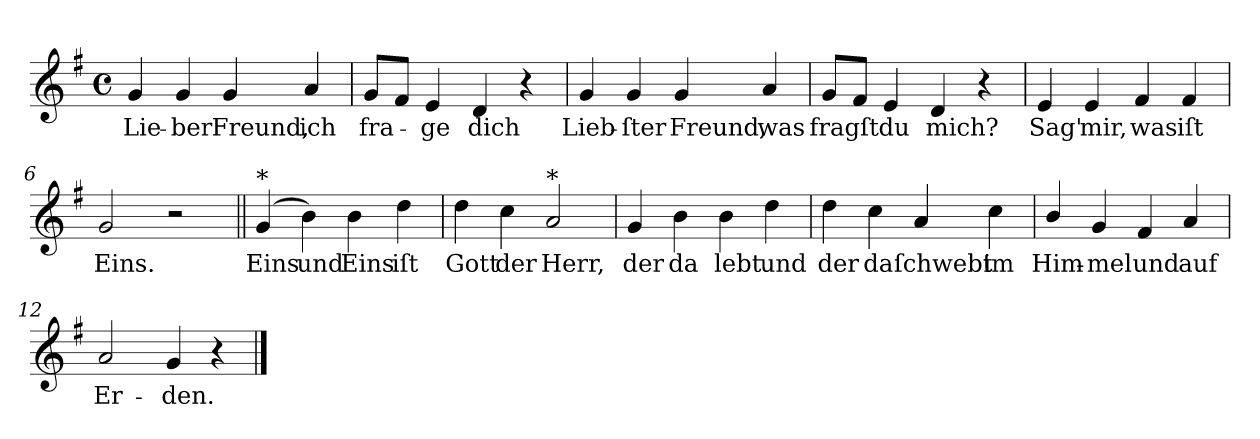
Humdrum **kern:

**kern	**text
*part1	*part1
*staff1	*staff1
*clefG2	*
*k[f#]	*
*G:	*
*M4/4	*
*met(c)	*
=1	=1
4g	Lie-
4g	-ber
4g	Freund,
4a	ich
=2	=2
8gL	fra-
8f#J	.
4e	-ge
4d	dich
4r	.
=3	=3
4g	Lieb-
4g	-ſter
4g	Freund,
4a	was
=4	=4
8gL	fragſt
8f#J	.
4e	du
4d	mich?
4r	.
=5	=5
4e	Sag'
4e	mir,
4f#	was
4f#	iſt
=6	=6
2g	Eins.
2r	.
=7||	=7||
!LO:TX:a:t=*	!
(4g	Eins
4b)	und
4b	Eins
4dd	iſt
=8	=8
4dd	Gott
4cc	der
!LO:TX:a:t=*	!
2a	Herr,
=9	=9
4g	der
4b	da
4b	lebt
4dd	und
=10	=10
4dd	der
4cc	da
4a	ſchwebt
4cc	im
=11	=11
4b/	Him-
4g	-mel
4f#	und
4a	auf
=12	=12
2a	Er-
4g	-den.
4r	.
==	==
*-	*-
